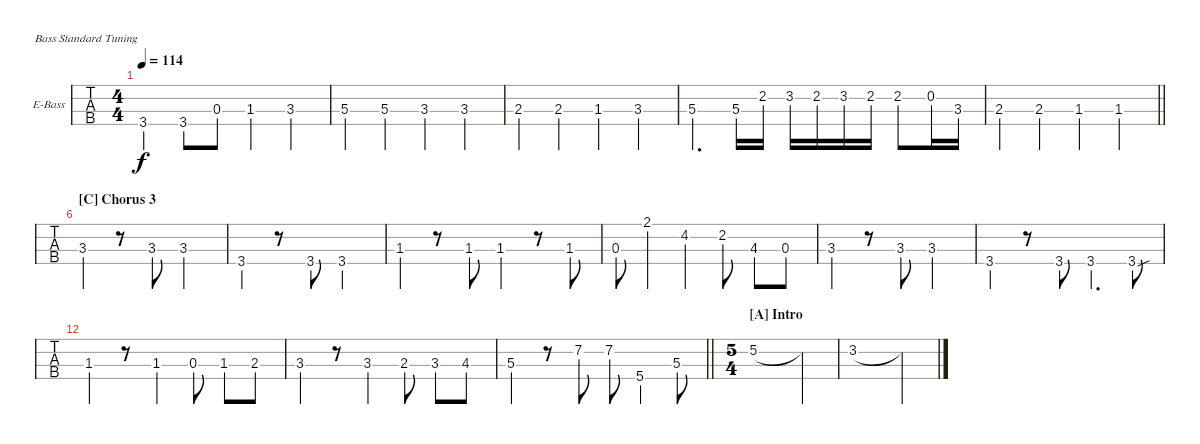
\bracketExtendMode nobrackets
\firstSystemTrackNameOrientation horizontal
\otherSystemsTrackNameOrientation horizontal
\defaultBarNumberDisplay FirstOfSystem
\track ("Bass" "E-Bass") {instrument electricbassfinger}
\staff {tabs}
\tuning (G2 D2 A1 E1)
\ts (4 4)
\tempo 114
\clef f4
\ks c
3.4.4{dy f} 3.4.8 0.3.8 1.3.4 3.3.4 |
5.3.4 5.3.4 3.3.4 3.3.4 |
2.3.4 2.3.4 1.3.4 3.3.4 |
5.3.4{d} 5.3.16 2.2.16 3.2.16 2.2.16 3.2.16 2.2.16 2.2.8 0.2.16 3.3.16 |
\barLineRight lightlight
2.3.4 2.3.4 1.3.4 1.3.4 |
\section ("C" "Chorus 3")
3.3.4 r.8 3.3.8 3.3.2 |
3.4.4 r.8 3.4.8 3.4.2 |
1.3.4 r.8 1.3.8 1.3.4 r.8 1.3.8 |
0.3.8 2.1.4 4.2.4 2.2.8 4.3.8 0.3.8 |
3.3.4 r.8 3.3.8 3.3.2 |
3.4.4 r.8 3.4.8 3.4.4{d} 3.4{sou}.8 |
1.3.4 r.8 1.3.4 0.3.8 1.3.8 2.3.8 |
3.3.4 r.8 3.3.4 2.3.8 3.3.8 4.3.8 |
\barLineRight lightlight
5.3.4 r.8 7.2.8 7.2.8 5.4.4 5.3.8 |
\ts (5 4)
\section ("A" "Intro")
5.2.1 5.2{t}.4 |
3.2.1 3.2{t}.4
